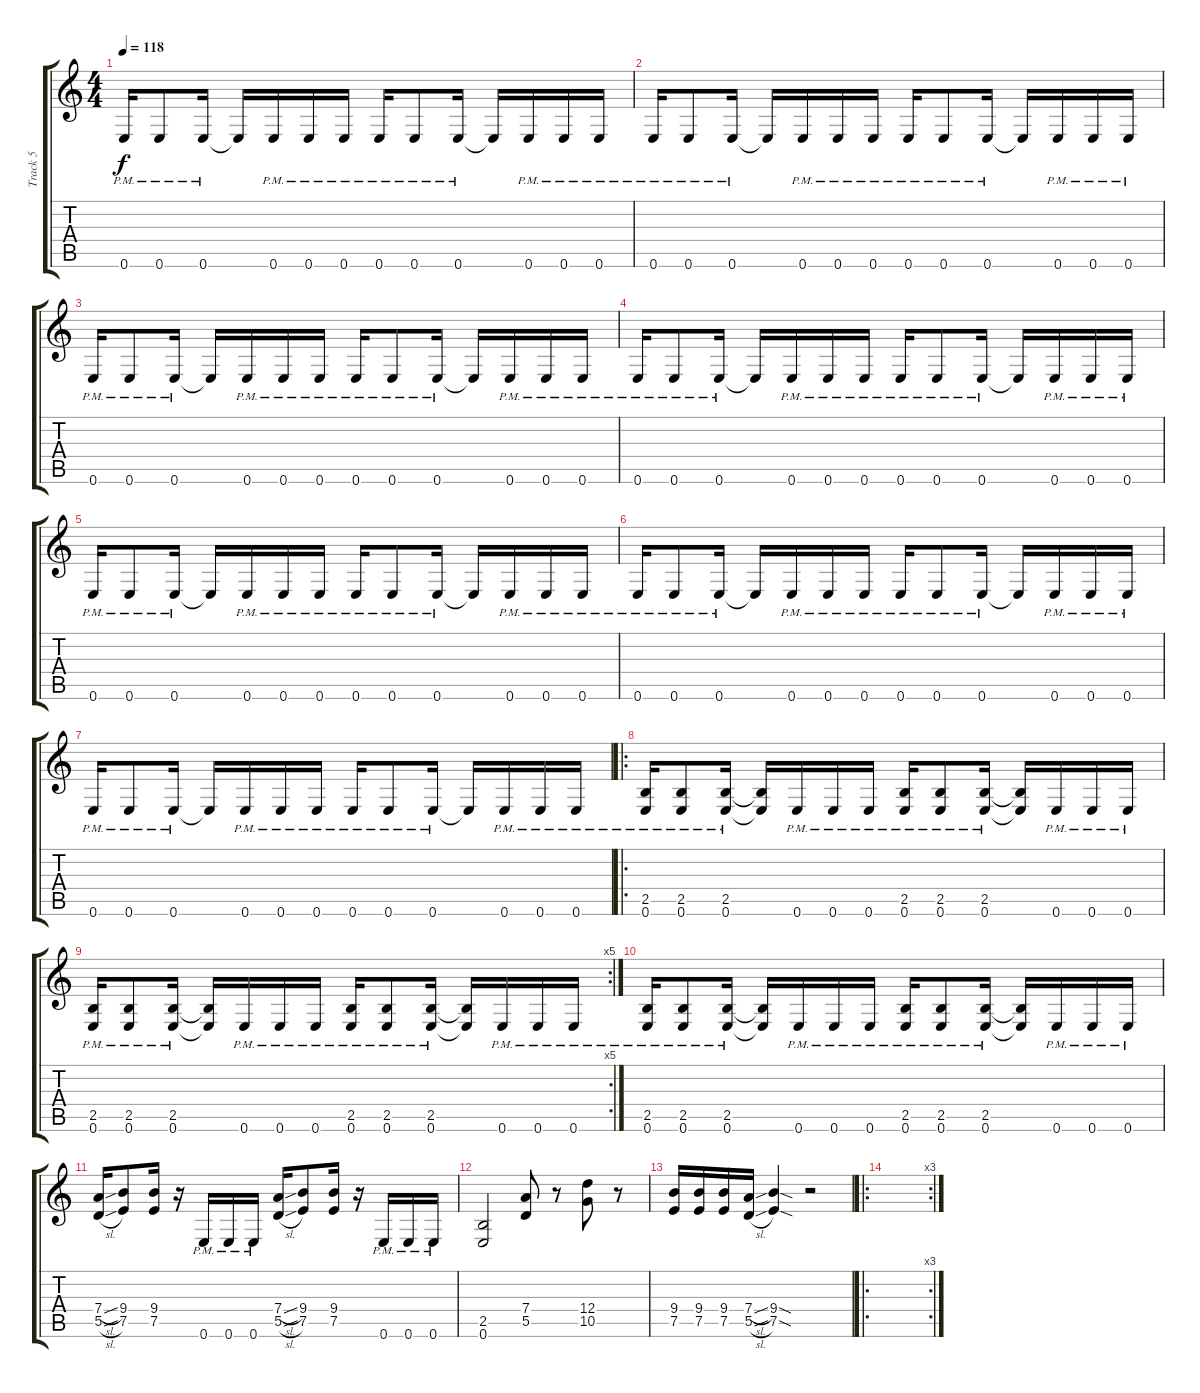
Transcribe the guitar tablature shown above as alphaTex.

\track ("Track 5" "Track 5") {instrument overdrivenguitar}
\staff {score tabs}
\tuning (E4 B3 G3 D3 A2 E2) {hide}
\ts (4 4)
\tempo 118
\clef g2
\ks c
0.6{pm}.16{dy f} 0.6{pm}.8 0.6{pm}.16 0.6{t}.16 0.6{pm}.16 0.6{pm}.16 0.6{pm}.16 0.6{pm}.16 0.6{pm}.8 0.6{pm}.16 0.6{t}.16 0.6{pm}.16 0.6{pm}.16 0.6{pm}.16 |
0.6{pm}.16 0.6{pm}.8 0.6{pm}.16 0.6{t}.16 0.6{pm}.16 0.6{pm}.16 0.6{pm}.16 0.6{pm}.16 0.6{pm}.8 0.6{pm}.16 0.6{t}.16 0.6{pm}.16 0.6{pm}.16 0.6{pm}.16 |
0.6{pm}.16 0.6{pm}.8 0.6{pm}.16 0.6{t}.16 0.6{pm}.16 0.6{pm}.16 0.6{pm}.16 0.6{pm}.16 0.6{pm}.8 0.6{pm}.16 0.6{t}.16 0.6{pm}.16 0.6{pm}.16 0.6{pm}.16 |
0.6{pm}.16 0.6{pm}.8 0.6{pm}.16 0.6{t}.16 0.6{pm}.16 0.6{pm}.16 0.6{pm}.16 0.6{pm}.16 0.6{pm}.8 0.6{pm}.16 0.6{t}.16 0.6{pm}.16 0.6{pm}.16 0.6{pm}.16 |
0.6{pm}.16 0.6{pm}.8 0.6{pm}.16 0.6{t}.16 0.6{pm}.16 0.6{pm}.16 0.6{pm}.16 0.6{pm}.16 0.6{pm}.8 0.6{pm}.16 0.6{t}.16 0.6{pm}.16 0.6{pm}.16 0.6{pm}.16 |
0.6{pm}.16 0.6{pm}.8 0.6{pm}.16 0.6{t}.16 0.6{pm}.16 0.6{pm}.16 0.6{pm}.16 0.6{pm}.16 0.6{pm}.8 0.6{pm}.16 0.6{t}.16 0.6{pm}.16 0.6{pm}.16 0.6{pm}.16 |
0.6{pm}.16 0.6{pm}.8 0.6{pm}.16 0.6{t}.16 0.6{pm}.16 0.6{pm}.16 0.6{pm}.16 0.6{pm}.16 0.6{pm}.8 0.6{pm}.16 0.6{t}.16 0.6{pm}.16 0.6{pm}.16 0.6{pm}.16 |
\ro
(2.5{pm} 0.6{pm}).16 (2.5{pm} 0.6{pm}).8 (2.5{pm} 0.6{pm}).16 (2.5{t} 0.6{t}).16 0.6{pm}.16 0.6{pm}.16 0.6{pm}.16 (2.5{pm} 0.6{pm}).16 (2.5{pm} 0.6{pm}).8 (2.5{pm} 0.6{pm}).16 (2.5{t} 0.6{t}).16 0.6{pm}.16 0.6{pm}.16 0.6{pm}.16 |
\rc 5
(2.5{pm} 0.6{pm}).16 (2.5{pm} 0.6{pm}).8 (2.5{pm} 0.6{pm}).16 (2.5{t} 0.6{t}).16 0.6{pm}.16 0.6{pm}.16 0.6{pm}.16 (2.5{pm} 0.6{pm}).16 (2.5{pm} 0.6{pm}).8 (2.5{pm} 0.6{pm}).16 (2.5{t} 0.6{t}).16 0.6{pm}.16 0.6{pm}.16 0.6{pm}.16 |
(2.5{pm} 0.6{pm}).16 (2.5{pm} 0.6{pm}).8 (2.5{pm} 0.6{pm}).16 (2.5{t} 0.6{t}).16 0.6{pm}.16 0.6{pm}.16 0.6{pm}.16 (2.5{pm} 0.6{pm}).16 (2.5{pm} 0.6{pm}).8 (2.5{pm} 0.6{pm}).16 (2.5{t} 0.6{t}).16 0.6{pm}.16 0.6{pm}.16 0.6{pm}.16 |
(7.4{sl} 5.5{sl}).16 (9.4 7.5).8 (9.4 7.5).16 r.16 0.6{pm}.16 0.6{pm}.16 0.6{pm}.16 (7.4{sl} 5.5{sl}).16 (9.4 7.5).8 (9.4 7.5).16 r.16 0.6{pm}.16 0.6{pm}.16 0.6{pm}.16 |
(2.5 0.6).2 (7.4 5.5).8 r.8 (12.4 10.5).8 r.8 |
(9.4 7.5).16 (9.4 7.5).16 (9.4 7.5).16 (7.4{sl} 5.5{sl}).16 (9.4{sod} 7.5{sod}).4 r.2 |
\ro
\rc 3
